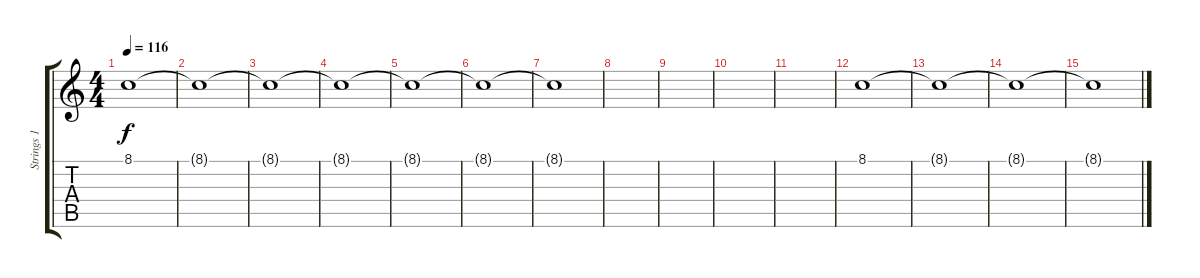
\track ("Strings 1" "Strings 1") {instrument stringensemble1}
\staff {score tabs}
\tuning (E4 B3 G3 D3 A2 E2) {hide}
\ts (4 4)
\tempo 116
\clef g2
\ks c
8.1{t}.1{dy f} |
8.1{t}.1 |
8.1{t}.1 |
8.1{t}.1 |
8.1{t}.1 |
8.1{t}.1 |
8.1{t}.1 |
|
|
|
|
8.1.1{volume 12} |
8.1{t}.1 |
8.1{t}.1 |
8.1{t}.1
